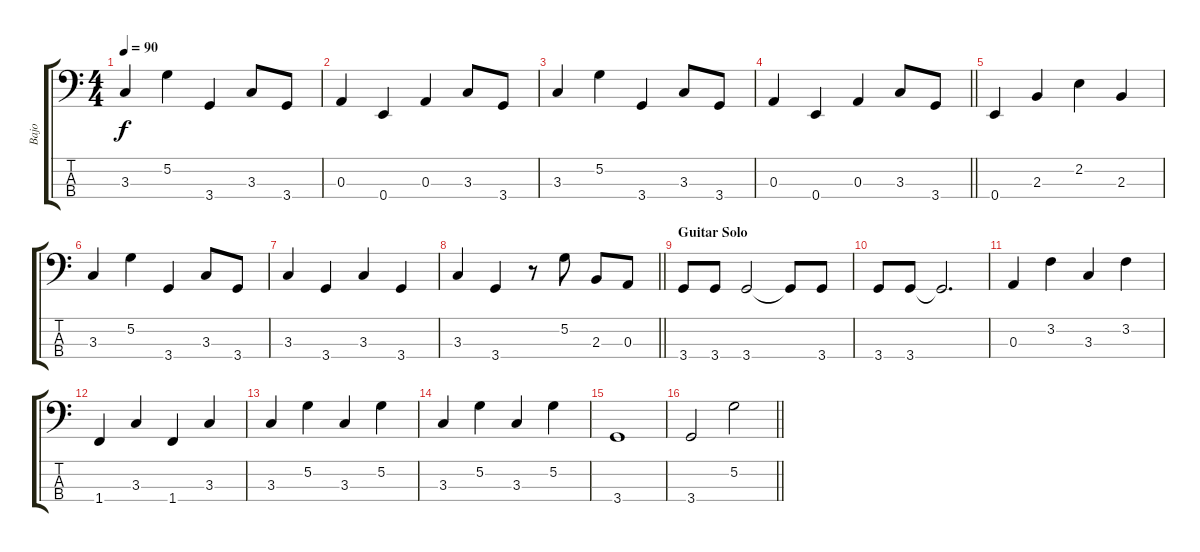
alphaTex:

\track ("Bajo" "Bajo") {instrument electricbassfinger}
\staff {score tabs}
\tuning (G2 D2 A1 E1) {hide}
\ts (4 4)
\tempo 90
\clef f4
\ks c
3.3.4{dy f} 5.2.4 3.4.4 3.3.8 3.4.8 |
0.3.4 0.4.4 0.3.4 3.3.8 3.4.8 |
3.3.4 5.2.4 3.4.4 3.3.8 3.4.8 |
\barLineRight lightlight
0.3.4 0.4.4 0.3.4 3.3.8 3.4.8 |
0.4.4 2.3.4 2.2.4 2.3.4 |
3.3.4 5.2.4 3.4.4 3.3.8 3.4.8 |
3.3.4 3.4.4 3.3.4 3.4.4 |
\barLineRight lightlight
3.3.4 3.4.4 r.8 5.2.8 2.3.8 0.3.8 |
\section ("" "Guitar Solo")
3.4.8 3.4.8 3.4.2 3.4{t}.8 3.4.8 |
3.4.8 3.4.8 3.4{t}.2{d} |
0.3.4 3.2.4 3.3.4 3.2.4 |
1.4.4 3.3.4 1.4.4 3.3.4 |
3.3.4 5.2.4 3.3.4 5.2.4 |
3.3.4 5.2.4 3.3.4 5.2.4 |
3.4.1 |
\barLineRight lightlight
3.4.2 5.2.2
